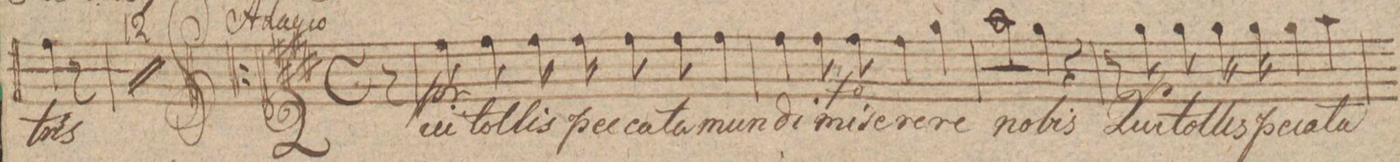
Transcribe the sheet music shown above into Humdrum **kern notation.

**kern	**text	**dynam
*I"Alto	*	*
*clefC3	*	*
*k[f#c#g#d#]	*	*
*M3/8	*	*
4g#\	-tris	.
8r	.	.
=113	=113	=113
4.r	.	.
=114	=114	=114
4.r	.	.
=115	=115	=115
4.r	.	.
=116	=116	=116
4.r	.	.
=117	=117	=117
4.r	.	.
=118	=118	=118
4.r	.	.
=119	=119	=119
4.r	.	.
=120	=120	=120
4.r	.	.
=121	=121	=121
4.r	.	.
=122	=122	=122
4.r	.	.
=123	=123	=123
4.r	.	.
=124	=124	=124
4.r	.	.
=125||	=125||	=125||
*M4/4	*	*
*met(c)	*	*
*mmet(c)	*	*
8r	.	.
8g#\	Qui	f
8g#\	tol-	.
16g#\	-lis	.
16g#\	pec-	.
8g#\	-ca-	.
8g#\	-ta	.
4g#\	mun-	.
=126	=126	=126
4g#\	-di	.
8g#\	Mi-	f
8g#\	-se-	.
4g#\	-re-	.
4a\	-re	.
=127	=127	=127
*2\right	*	*
2b\	no-	.
4a\	-bis	.
4r	.	.
=128	=128	=128
8r	.	.
8a\	qui	.
8a\	tol-	.
16a\	-lis	.
16a\	pec-	.
4a\	-ca-	.
4b\	-ta	.
=129	=129	=129
*-	*-	*-
